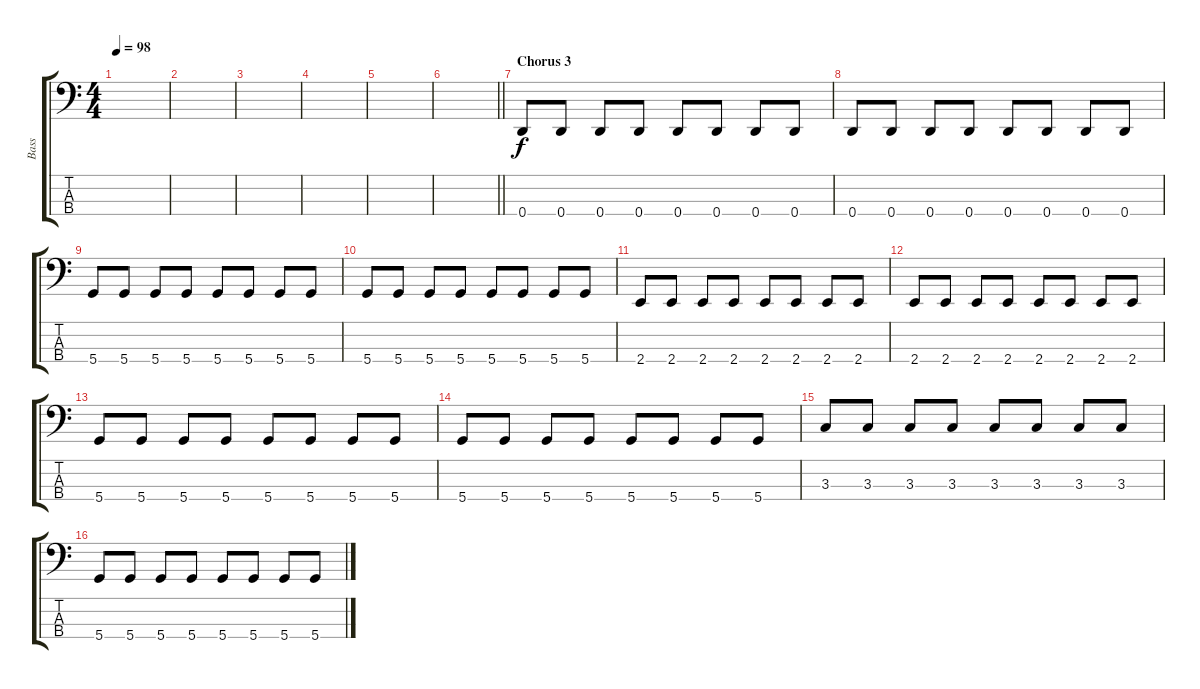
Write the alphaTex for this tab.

\track ("Bass" "Bass") {instrument electricbassfinger}
\staff {score tabs}
\tuning (G2 D2 A1 D1) {hide}
\ts (4 4)
\tempo 98
\clef f4
\ks c
|
|
|
|
|
\barLineRight lightlight
|
\section ("" "Chorus 3")
0.4.8 0.4.8 0.4.8 0.4.8 0.4.8 0.4.8 0.4.8 0.4.8 |
0.4.8 0.4.8 0.4.8 0.4.8 0.4.8 0.4.8 0.4.8 0.4.8 |
5.4.8 5.4.8 5.4.8 5.4.8 5.4.8 5.4.8 5.4.8 5.4.8 |
5.4.8 5.4.8 5.4.8 5.4.8 5.4.8 5.4.8 5.4.8 5.4.8 |
2.4.8 2.4.8 2.4.8 2.4.8 2.4.8 2.4.8 2.4.8 2.4.8 |
2.4.8 2.4.8 2.4.8 2.4.8 2.4.8 2.4.8 2.4.8 2.4.8 |
5.4.8 5.4.8 5.4.8 5.4.8 5.4.8 5.4.8 5.4.8 5.4.8 |
5.4.8 5.4.8 5.4.8 5.4.8 5.4.8 5.4.8 5.4.8 5.4.8 |
3.3.8 3.3.8 3.3.8 3.3.8 3.3.8 3.3.8 3.3.8 3.3.8 |
5.4.8 5.4.8 5.4.8 5.4.8 5.4.8 5.4.8 5.4.8 5.4.8
